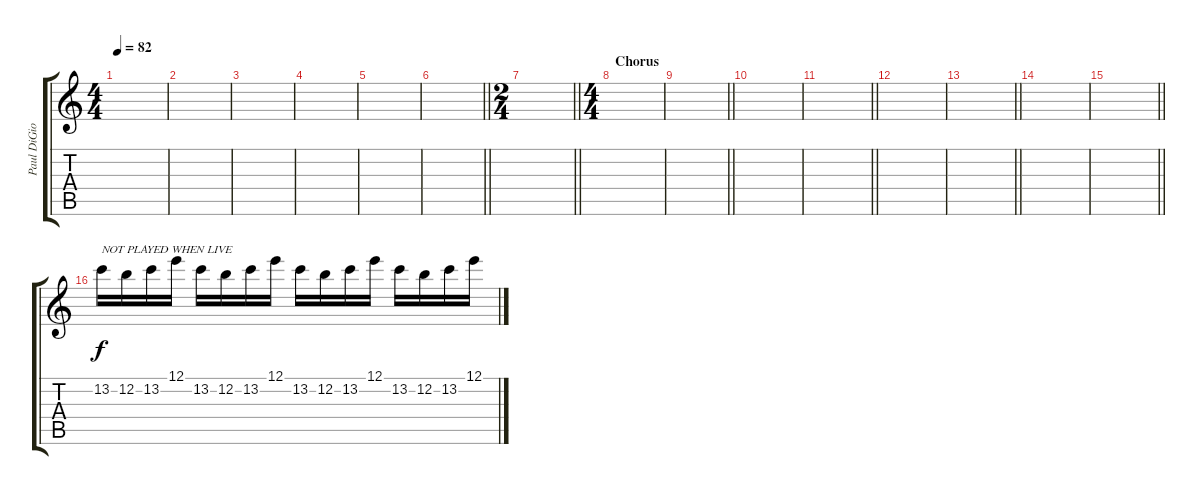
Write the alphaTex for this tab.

\track ("Paul DiGiovanni (Overdub Guitar)" "Paul DiGio") {instrument overdrivenguitar}
\staff {score tabs}
\tuning (E4 B3 G3 D3 A2 E2) {hide}
\ts (4 4)
\tempo 82
\clef g2
\ks c
|
|
|
|
|
\barLineRight lightlight
|
\ts (2 4)
\barLineRight lightlight
|
\ts (4 4)
\section ("" "Chorus")
|
\barLineRight lightlight
|
|
\barLineRight lightlight
|
|
\barLineRight lightlight
|
|
\barLineRight lightlight
|
13.2.16{txt "NOT PLAYED WHEN LIVE"} 12.2.16 13.2.16 12.1.16 13.2.16 12.2.16 13.2.16 12.1.16 13.2.16 12.2.16 13.2.16 12.1.16 13.2.16 12.2.16 13.2.16 12.1.16
